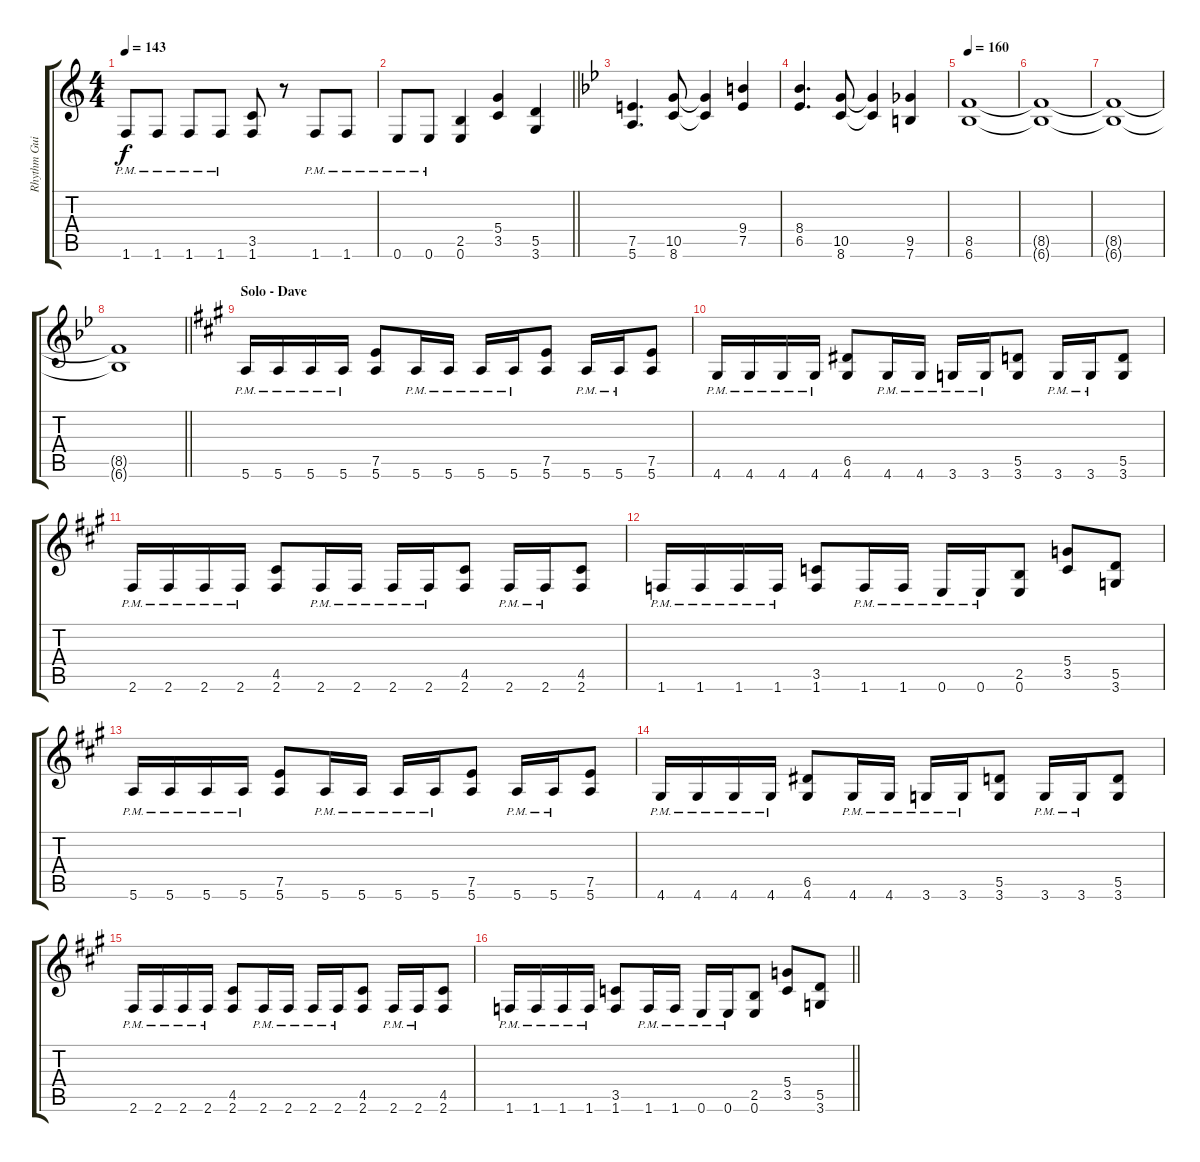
\track ("Rhythm Guitar 1 (Mustaine)" "Rhythm Gui") {instrument distortionguitar}
\staff {score tabs}
\tuning (E4 B3 G3 D3 A2 E2) {hide}
\ts (4 4)
\tempo 143
\clef g2
\ks c
1.6{pm}.8{dy f} 1.6{pm}.8 1.6{pm}.8 1.6{pm}.8 (3.5 1.6).8 r.8 1.6{pm}.8 1.6{pm}.8 |
\barLineRight lightlight
0.6{pm}.8 0.6{pm}.8 (2.5 0.6).4 (5.4 3.5).4 (5.5 3.6).4 |
\ks bb
(7.5 5.6).4{d} (10.5 8.6).8 (10.5{t} 8.6{t}).4 (9.4 7.5).4 |
(8.4 6.5).4{d} (10.5 8.6).8 (10.5{t} 8.6{t}).4 (9.5 7.6).4 |
\tempo 160
(8.5 6.6).1 |
(8.5{t} 6.6{t}).1 |
(8.5{t} 6.6{t}).1 |
\barLineRight lightlight
(8.5{t} 6.6{t}).1 |
\section ("" "Solo - Dave")
\ks a
5.6{pm}.16 5.6{pm}.16 5.6{pm}.16 5.6{pm}.16 (7.5 5.6).8 5.6{pm}.16 5.6{pm}.16 5.6{pm}.16 5.6{pm}.16 (7.5 5.6).8 5.6{pm}.16 5.6{pm}.16 (7.5 5.6).8 |
4.6{pm}.16 4.6{pm}.16 4.6{pm}.16 4.6{pm}.16 (6.5 4.6).8 4.6{pm}.16 4.6{pm}.16 3.6{pm}.16 3.6{pm}.16 (5.5 3.6).8 3.6{pm}.16 3.6{pm}.16 (5.5 3.6).8 |
2.6{pm}.16 2.6{pm}.16 2.6{pm}.16 2.6{pm}.16 (4.5 2.6).8 2.6{pm}.16 2.6{pm}.16 2.6{pm}.16 2.6{pm}.16 (4.5 2.6).8 2.6{pm}.16 2.6{pm}.16 (4.5 2.6).8 |
1.6{pm}.16 1.6{pm}.16 1.6{pm}.16 1.6{pm}.16 (3.5 1.6).8 1.6{pm}.16 1.6{pm}.16 0.6{pm}.16 0.6{pm}.16 (2.5 0.6).8 (5.4 3.5).8 (5.5 3.6).8 |
5.6{pm}.16 5.6{pm}.16 5.6{pm}.16 5.6{pm}.16 (7.5 5.6).8 5.6{pm}.16 5.6{pm}.16 5.6{pm}.16 5.6{pm}.16 (7.5 5.6).8 5.6{pm}.16 5.6{pm}.16 (7.5 5.6).8 |
4.6{pm}.16 4.6{pm}.16 4.6{pm}.16 4.6{pm}.16 (6.5 4.6).8 4.6{pm}.16 4.6{pm}.16 3.6{pm}.16 3.6{pm}.16 (5.5 3.6).8 3.6{pm}.16 3.6{pm}.16 (5.5 3.6).8 |
2.6{pm}.16 2.6{pm}.16 2.6{pm}.16 2.6{pm}.16 (4.5 2.6).8 2.6{pm}.16 2.6{pm}.16 2.6{pm}.16 2.6{pm}.16 (4.5 2.6).8 2.6{pm}.16 2.6{pm}.16 (4.5 2.6).8 |
\barLineRight lightlight
1.6{pm}.16 1.6{pm}.16 1.6{pm}.16 1.6{pm}.16 (3.5 1.6).8 1.6{pm}.16 1.6{pm}.16 0.6{pm}.16 0.6{pm}.16 (2.5 0.6).8 (5.4 3.5).8 (5.5 3.6).8
